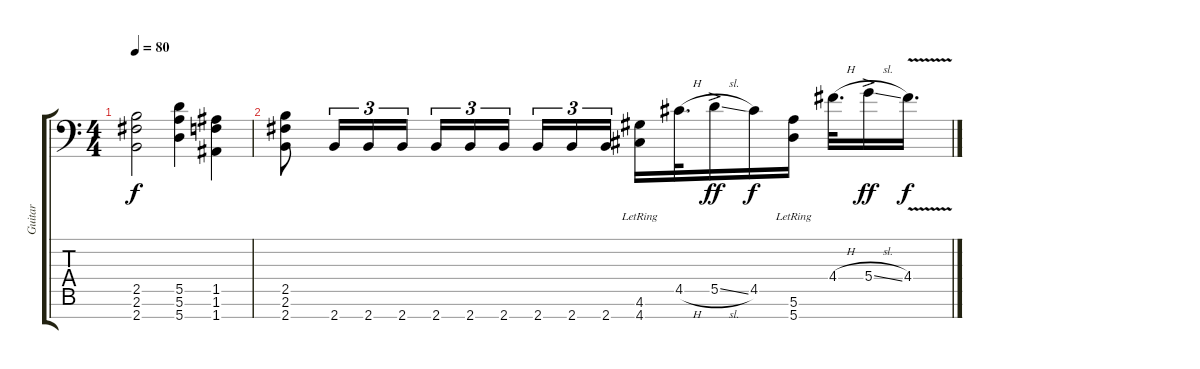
\track ("Guitar" "Guitar") {instrument distortionguitar}
\staff {score tabs}
\tuning (E4 B3 G3 D3 A2 E2 A1) {hide}
\ts (4 4)
\tempo 80
\clef f4
\ks c
(2.5 2.6 2.7).2{dy f} (5.5 5.6 5.7).4 (1.5 1.6 1.7).4 |
(2.5 2.6 2.7).8 2.7.16{tu (3 2)} 2.7.16{tu (3 2)} 2.7.16{tu (3 2)} 2.7.16{tu (3 2)} 2.7.16{tu (3 2)} 2.7.16{tu (3 2) beam splitsecondary} 2.7.16{tu (3 2)} 2.7.16{tu (3 2)} 2.7.16{tu (3 2)} (4.6{lr} 4.7{lr}).16 4.5{h}.32{d} 5.5{sl ac}.16{dy ff} 4.5.16{dy f} (5.6{lr} 5.7{lr}).16 4.4{h}.32{d} 5.4{sl ac}.16{dy ff} 4.4{v}.16{d dy f}
